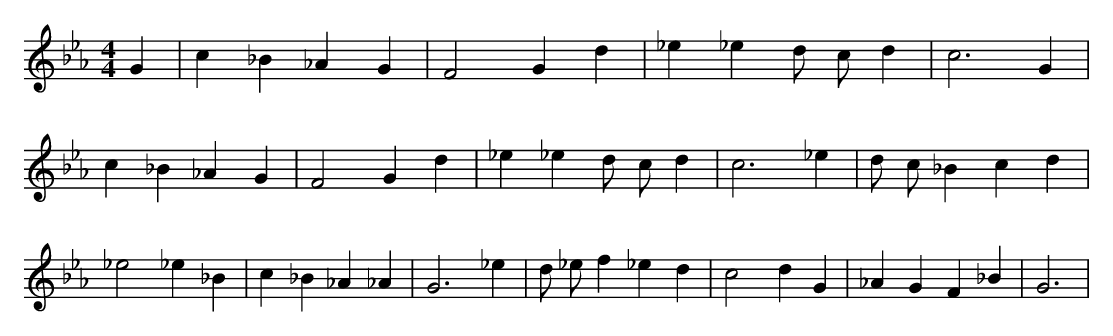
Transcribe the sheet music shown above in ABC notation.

X:1
M:4/4
L:1/8
K:Eb
G2 | c2 _B2 _A2 G2 | F4 G2 d2 | _e2 _e2 d c d2 | c6 G2 | c2 _B2 _A2 G2 | F4 G2 d2 | _e2 _e2 d c d2 | c6 _e2 | d c _B2 c2 d2 | _e4 _e2 _B2 | c2 _B2 _A2 _A2 | G6 _e2 | d _e f2 _e2 d2 | c4 d2 G2 | _A2 G2 F2 _B2 | G6 |
